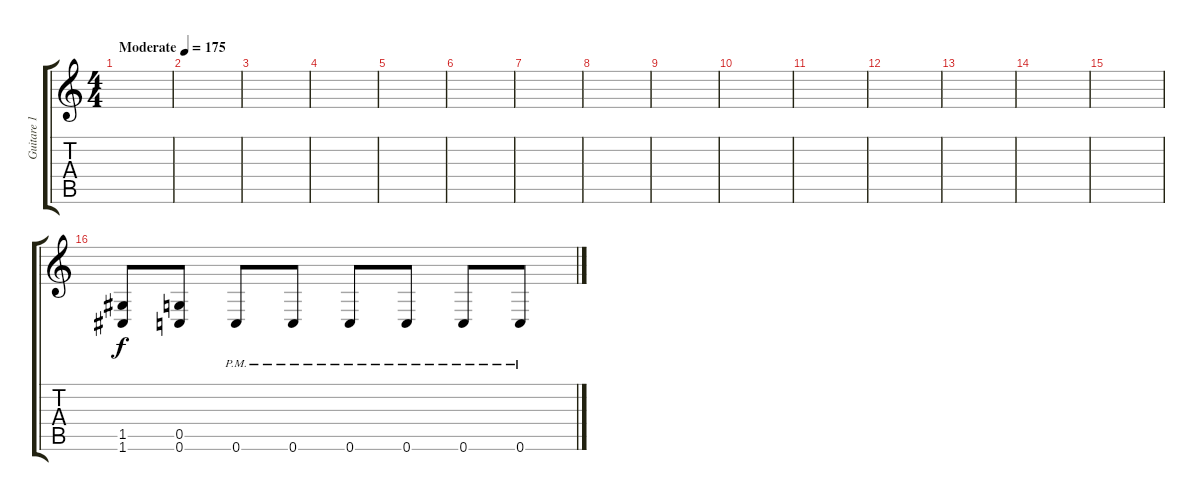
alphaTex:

\track ("Guitare 1" "Guitare 1") {instrument distortionguitar}
\staff {score tabs}
\tuning (D4 A3 F3 C3 G2 C2) {hide}
\ts (4 4)
\tempo (175 "Moderate")
\clef g2
\ks c
|
|
|
|
|
|
|
|
|
|
|
|
|
|
|
(1.5 1.6).8 (0.5 0.6).8{dy f} 0.6{pm}.8 0.6{pm}.8 0.6{pm}.8 0.6{pm}.8 0.6{pm}.8 0.6{pm}.8
